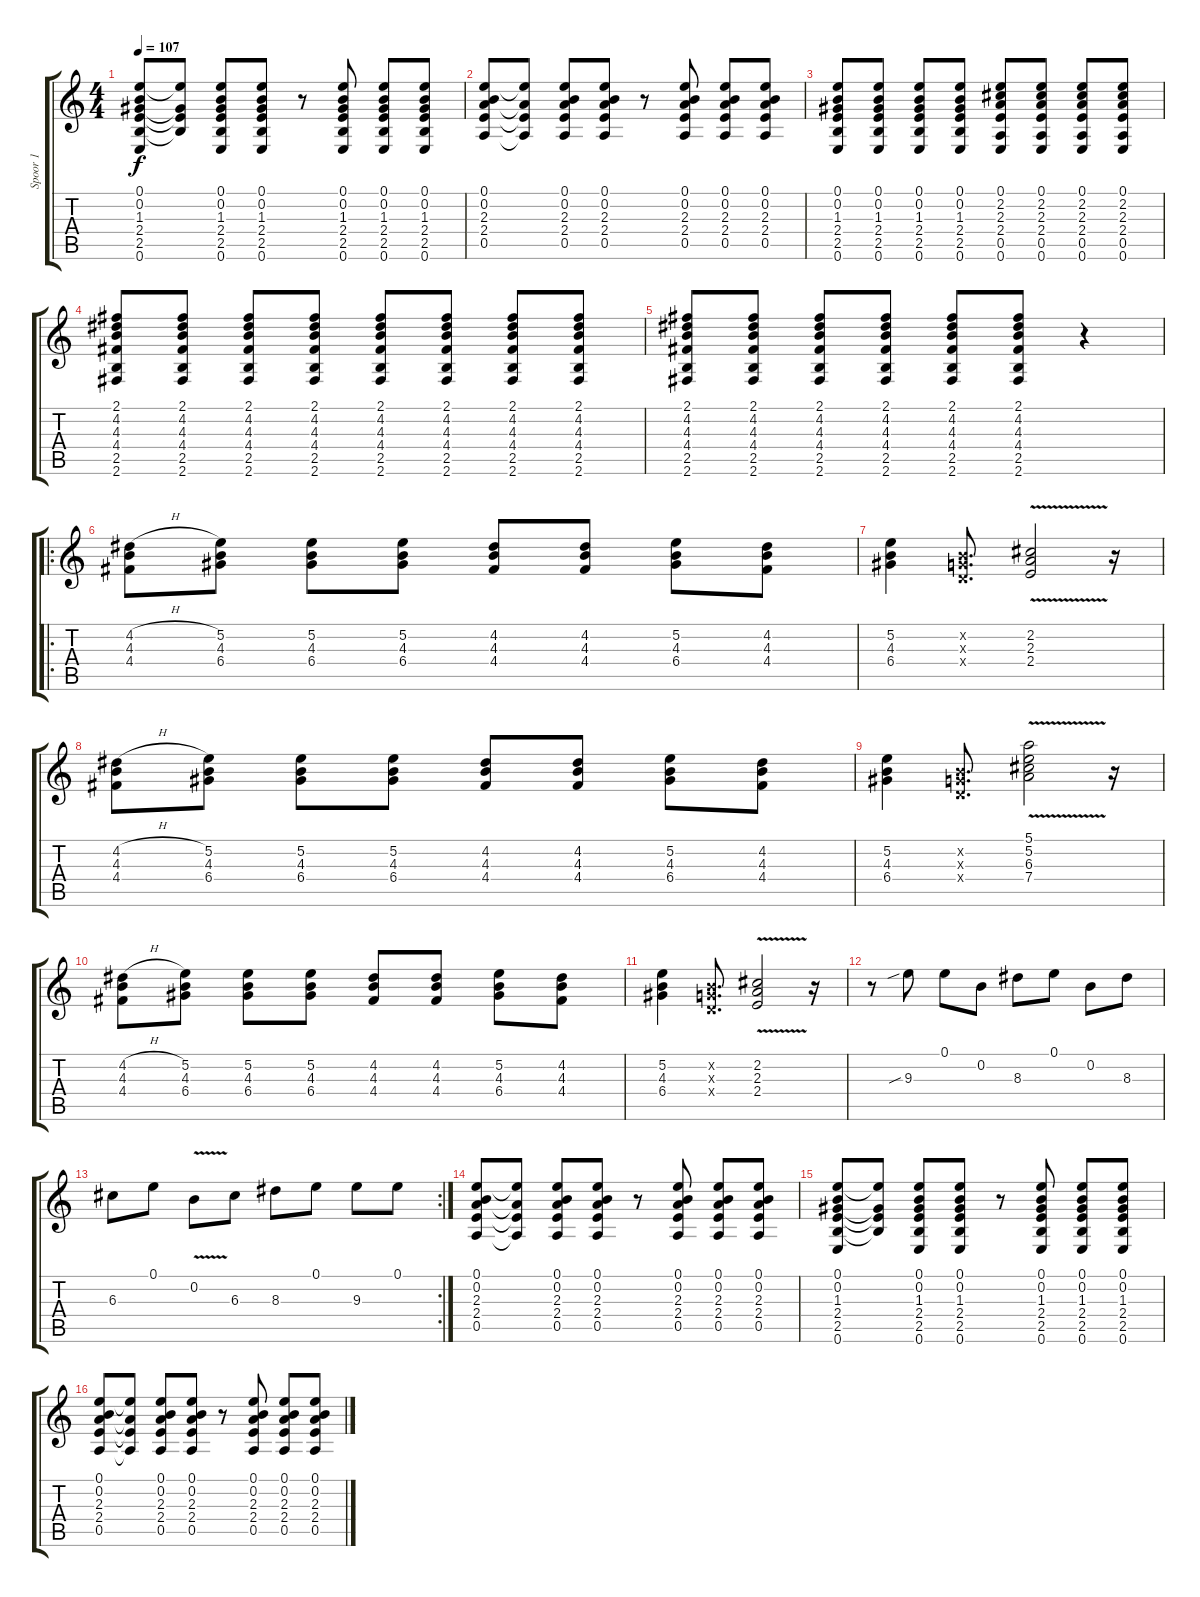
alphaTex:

\track ("Spoor 1" "Spoor 1") {instrument electricguitarjazz}
\staff {score tabs}
\tuning (E4 B3 G3 D3 A2 E2) {hide}
\ts (4 4)
\tempo 107
\clef g2
\ks c
(0.1 0.2 1.3 2.4 2.5 0.6).8{dy f} (0.1{t} 1.3{t} 2.4{t} 2.5{t}).8 (0.1 0.2 1.3 2.4 2.5 0.6).8 (0.1 0.2 1.3 2.4 2.5 0.6).8 r.8 (0.1 0.2 1.3 2.4 2.5 0.6).8 (0.1 0.2 1.3 2.4 2.5 0.6).8 (0.1 0.2 1.3 2.4 2.5 0.6).8 |
(0.1 0.2 2.3 2.4 0.5).8 (0.1{t} 2.3{t} 2.4{t} 0.5{t}).8 (0.1 0.2 2.3 2.4 0.5).8 (0.1 0.2 2.3 2.4 0.5).8 r.8 (0.1 0.2 2.3 2.4 0.5).8 (0.1 0.2 2.3 2.4 0.5).8 (0.1 0.2 2.3 2.4 0.5).8 |
(0.1 0.2 1.3 2.4 2.5 0.6).8 (0.1 0.2 1.3 2.4 2.5 0.6).8 (0.1 0.2 1.3 2.4 2.5 0.6).8 (0.1 0.2 1.3 2.4 2.5 0.6).8 (0.1 2.2 2.3 2.4 0.5 0.6).8 (0.1 2.2 2.3 2.4 0.5 0.6).8 (0.1 2.2 2.3 2.4 0.5 0.6).8 (0.1 2.2 2.3 2.4 0.5 0.6).8 |
(2.1 4.2 4.3 4.4 2.5 2.6).8 (2.1 4.2 4.3 4.4 2.5 2.6).8 (2.1 4.2 4.3 4.4 2.5 2.6).8 (2.1 4.2 4.3 4.4 2.5 2.6).8 (2.1 4.2 4.3 4.4 2.5 2.6).8 (2.1 4.2 4.3 4.4 2.5 2.6).8 (2.1 4.2 4.3 4.4 2.5 2.6).8 (2.1 4.2 4.3 4.4 2.5 2.6).8 |
(2.1 4.2 4.3 4.4 2.5 2.6).8 (2.1 4.2 4.3 4.4 2.5 2.6).8 (2.1 4.2 4.3 4.4 2.5 2.6).8 (2.1 4.2 4.3 4.4 2.5 2.6).8 (2.1 4.2 4.3 4.4 2.5 2.6).8 (2.1 4.2 4.3 4.4 2.5 2.6).8 r.4 |
\ro
(4.2{h} 4.3 4.4).8 (5.2 4.3 6.4).8 (5.2 4.3 6.4).8 (5.2 4.3 6.4).8 (4.2 4.3 4.4).8 (4.2 4.3 4.4).8 (5.2 4.3 6.4).8 (4.2 4.3 4.4).8 |
(5.2 4.3 6.4).4 (0.2{x} 0.3{x} 0.4{x}).8{d} (2.2{v} 2.3 2.4).2 r.16 |
(4.2{h} 4.3 4.4).8 (5.2 4.3 6.4).8 (5.2 4.3 6.4).8 (5.2 4.3 6.4).8 (4.2 4.3 4.4).8 (4.2 4.3 4.4).8 (5.2 4.3 6.4).8 (4.2 4.3 4.4).8 |
(5.2 4.3 6.4).4 (0.2{x} 0.3{x} 0.4{x}).8{d} (5.1 5.2{v} 6.3 7.4).2 r.16 |
(4.2{h} 4.3 4.4).8 (5.2 4.3 6.4).8 (5.2 4.3 6.4).8 (5.2 4.3 6.4).8 (4.2 4.3 4.4).8 (4.2 4.3 4.4).8 (5.2 4.3 6.4).8 (4.2 4.3 4.4).8 |
(5.2 4.3 6.4).4 (0.2{x} 0.3{x} 0.4{x}).8{d} (2.2{v} 2.3 2.4).2 r.16 |
r.8 9.3{sib}.8 0.1.8 0.2.8 8.3.8 0.1.8 0.2.8 8.3.8 |
\rc 2
6.3.8 0.1.8 0.2{v}.8 6.3.8 8.3.8 0.1.8 9.3.8 0.1.8 |
(0.1 0.2 2.3 2.4 0.5).8 (0.1{t} 2.3{t} 2.4{t} 0.5{t}).8 (0.1 0.2 2.3 2.4 0.5).8 (0.1 0.2 2.3 2.4 0.5).8 r.8 (0.1 0.2 2.3 2.4 0.5).8 (0.1 0.2 2.3 2.4 0.5).8 (0.1 0.2 2.3 2.4 0.5).8 |
(0.1 0.2 1.3 2.4 2.5 0.6).8 (0.1{t} 1.3{t} 2.4{t} 2.5{t}).8 (0.1 0.2 1.3 2.4 2.5 0.6).8 (0.1 0.2 1.3 2.4 2.5 0.6).8 r.8 (0.1 0.2 1.3 2.4 2.5 0.6).8 (0.1 0.2 1.3 2.4 2.5 0.6).8 (0.1 0.2 1.3 2.4 2.5 0.6).8 |
(0.1 0.2 2.3 2.4 0.5).8 (0.1{t} 2.3{t} 2.4{t} 0.5{t}).8 (0.1 0.2 2.3 2.4 0.5).8 (0.1 0.2 2.3 2.4 0.5).8 r.8 (0.1 0.2 2.3 2.4 0.5).8 (0.1 0.2 2.3 2.4 0.5).8 (0.1 0.2 2.3 2.4 0.5).8
